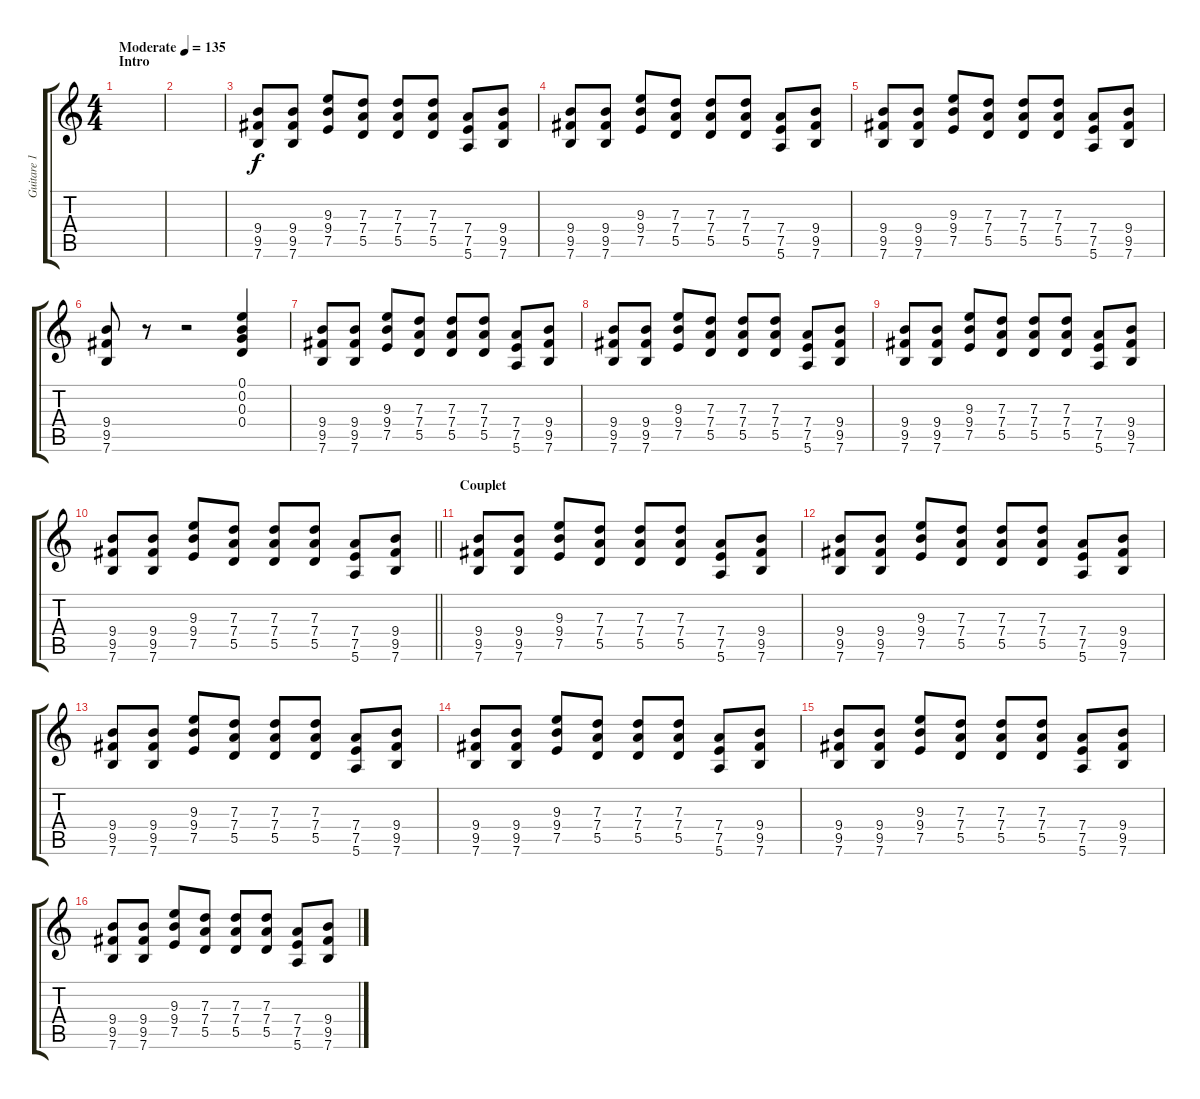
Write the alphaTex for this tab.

\track ("Guitare 1" "Guitare 1") {instrument overdrivenguitar}
\staff {score tabs}
\tuning (E4 B3 G3 D3 A2 E2) {hide}
\ts (4 4)
\section ("" "Intro")
\tempo (135 "Moderate")
\clef g2
\ks c
|
|
(9.4 9.5 7.6).8 (9.4 9.5 7.6).8 (9.3 9.4 7.5).8 (7.3 7.4 5.5).8 (7.3 7.4 5.5).8 (7.3 7.4 5.5).8 (7.4 7.5 5.6).8 (9.4 9.5 7.6).8 |
(9.4 9.5 7.6).8 (9.4 9.5 7.6).8 (9.3 9.4 7.5).8 (7.3 7.4 5.5).8 (7.3 7.4 5.5).8 (7.3 7.4 5.5).8 (7.4 7.5 5.6).8 (9.4 9.5 7.6).8 |
(9.4 9.5 7.6).8 (9.4 9.5 7.6).8 (9.3 9.4 7.5).8 (7.3 7.4 5.5).8 (7.3 7.4 5.5).8 (7.3 7.4 5.5).8 (7.4 7.5 5.6).8 (9.4 9.5 7.6).8 |
(9.4 9.5 7.6).8 r.8 r.2 (0.1 0.2 0.3 0.4).4 |
(9.4 9.5 7.6).8 (9.4 9.5 7.6).8 (9.3 9.4 7.5).8 (7.3 7.4 5.5).8 (7.3 7.4 5.5).8 (7.3 7.4 5.5).8 (7.4 7.5 5.6).8 (9.4 9.5 7.6).8 |
(9.4 9.5 7.6).8 (9.4 9.5 7.6).8 (9.3 9.4 7.5).8 (7.3 7.4 5.5).8 (7.3 7.4 5.5).8 (7.3 7.4 5.5).8 (7.4 7.5 5.6).8 (9.4 9.5 7.6).8 |
(9.4 9.5 7.6).8 (9.4 9.5 7.6).8 (9.3 9.4 7.5).8 (7.3 7.4 5.5).8 (7.3 7.4 5.5).8 (7.3 7.4 5.5).8 (7.4 7.5 5.6).8 (9.4 9.5 7.6).8 |
\barLineRight lightlight
(9.4 9.5 7.6).8 (9.4 9.5 7.6).8 (9.3 9.4 7.5).8 (7.3 7.4 5.5).8 (7.3 7.4 5.5).8 (7.3 7.4 5.5).8 (7.4 7.5 5.6).8 (9.4 9.5 7.6).8 |
\section ("" "Couplet")
(9.4 9.5 7.6).8{volume 12} (9.4 9.5 7.6).8 (9.3 9.4 7.5).8 (7.3 7.4 5.5).8 (7.3 7.4 5.5).8 (7.3 7.4 5.5).8 (7.4 7.5 5.6).8 (9.4 9.5 7.6).8 |
(9.4 9.5 7.6).8 (9.4 9.5 7.6).8 (9.3 9.4 7.5).8 (7.3 7.4 5.5).8 (7.3 7.4 5.5).8 (7.3 7.4 5.5).8 (7.4 7.5 5.6).8 (9.4 9.5 7.6).8 |
(9.4 9.5 7.6).8{volume 16} (9.4 9.5 7.6).8 (9.3 9.4 7.5).8 (7.3 7.4 5.5).8 (7.3 7.4 5.5).8 (7.3 7.4 5.5).8 (7.4 7.5 5.6).8 (9.4 9.5 7.6).8 |
(9.4 9.5 7.6).8 (9.4 9.5 7.6).8 (9.3 9.4 7.5).8 (7.3 7.4 5.5).8 (7.3 7.4 5.5).8 (7.3 7.4 5.5).8 (7.4 7.5 5.6).8 (9.4 9.5 7.6).8 |
(9.4 9.5 7.6).8{volume 12} (9.4 9.5 7.6).8 (9.3 9.4 7.5).8 (7.3 7.4 5.5).8 (7.3 7.4 5.5).8 (7.3 7.4 5.5).8 (7.4 7.5 5.6).8 (9.4 9.5 7.6).8 |
(9.4 9.5 7.6).8 (9.4 9.5 7.6).8 (9.3 9.4 7.5).8 (7.3 7.4 5.5).8 (7.3 7.4 5.5).8 (7.3 7.4 5.5).8 (7.4 7.5 5.6).8 (9.4 9.5 7.6).8
